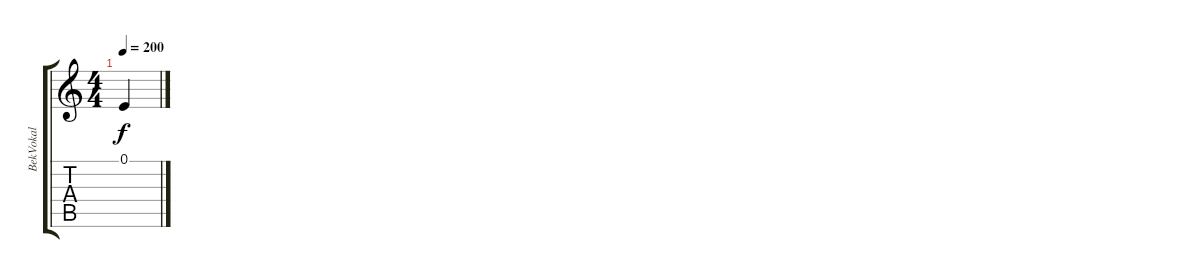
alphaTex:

\track ("BekVokal" "BekVokal") {solo instrument tuba}
\staff {score tabs}
\tuning (E4 B3 G3 D3 A2 E2) {hide}
\ts (4 4)
\tempo 200
\clef g2
\ks c
0.1.4{dy f}
